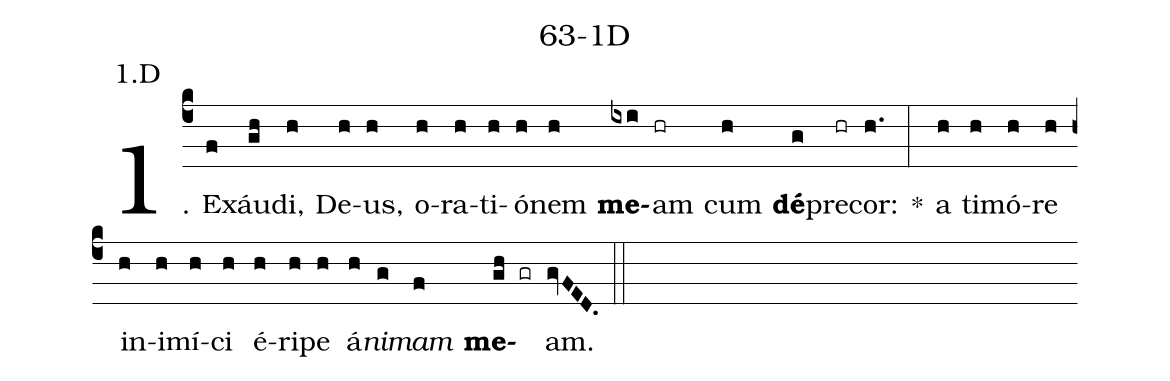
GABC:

name: 63-1D;
annotation: 1.D;
%%
(c4)1. Ex(f)áu(gh)di,(h) De(h)us,(h) o(h)ra(h)ti(h)ó(h)nem(h) <b>me</b>(ixi)am(hr) cum(h) <b>dé</b>(g)pre(hr)cor:(h.) *(:) a(h) ti(h)mó(h)re(h) in(h)i(h)mí(h)ci(h) é(h)ri(h)pe(h) á(h)<i>ni</i>(g)<i>mam</i>(f) <b>me</b>(gh gr)am.(gvFED.) (::)
